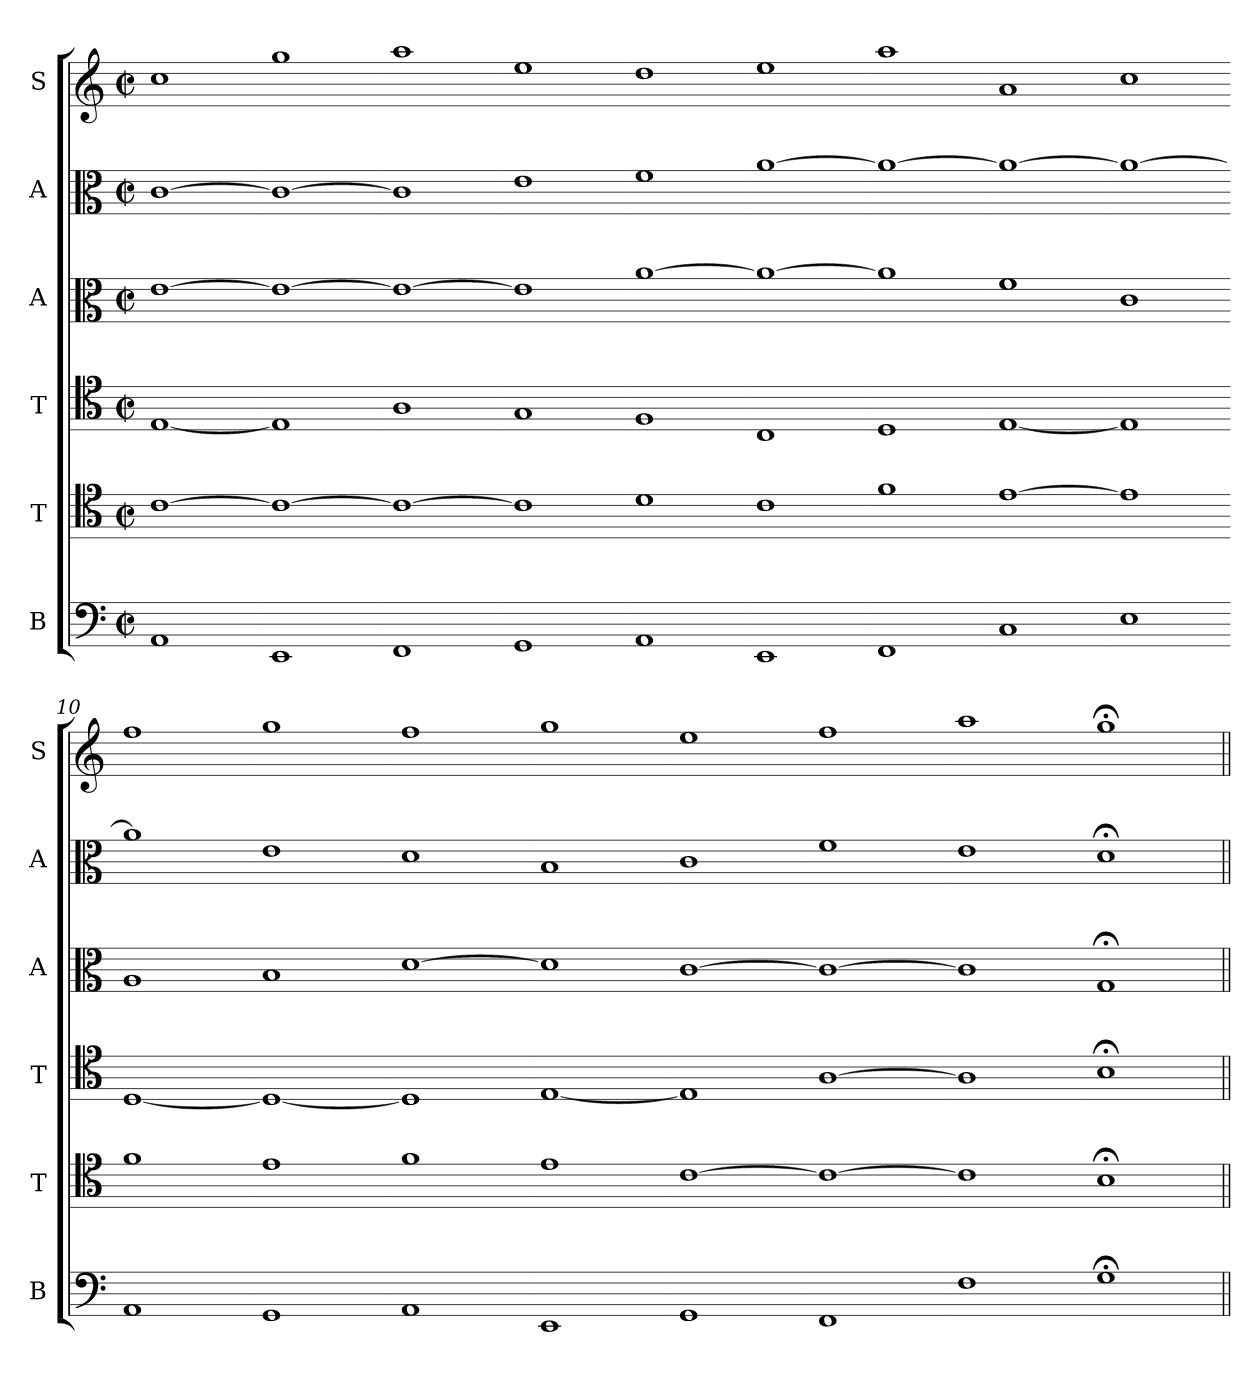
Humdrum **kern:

**kern	**kern	**kern	**kern	**kern	**kern
*part6	*part5	*part4	*part3	*part2	*part1
*staff6	*staff5	*staff4	*staff3	*staff2	*staff1
*I"B	*I"T	*I"T	*I"A	*I"A	*I"S
*I'B	*I'T	*I'T	*I'A	*I'A	*I'S
*clefF4	*clefC4	*clefC4	*clefC3	*clefC3	*clefG2
*k[]	*k[]	*k[]	*k[]	*k[]	*k[]
*M2/2	*M2/2	*M2/2	*M2/2	*M2/2	*M2/2
*met(c|)	*met(c|)	*met(c|)	*met(c|)	*met(c|)	*met(c|)
*MM208	*MM208	*MM208	*MM208	*MM208	*MM208
=1	=1	=1	=1	=1	=1
1AA	[1c	[1E	[1e	[1c	1cc
=2-	=2-	=2-	=2-	=2-	=2-
1EE	1c_	1E]	1e_	1c_	1gg
=3-	=3-	=3-	=3-	=3-	=3-
1FF	1c_	1A	1e_	1c]	1aa
=4-	=4-	=4-	=4-	=4-	=4-
1GG	1c]	1G	1e]	1e	1ee
=5-	=5-	=5-	=5-	=5-	=5-
1AA	1d	1F	[1a	1f	1dd
=6-	=6-	=6-	=6-	=6-	=6-
1EE	1c	1C	1a_	[1a	1ee
=7-	=7-	=7-	=7-	=7-	=7-
1FF	1f	1D	1a]	1a_	1aa
=8-	=8-	=8-	=8-	=8-	=8-
1C	[1e	[1E	1f	1a_	1a
=9-	=9-	=9-	=9-	=9-	=9-
1E	1e]	1E]	1c	1a_	1cc
=10-	=10-	=10-	=10-	=10-	=10-
1AA	1f	[1D	1A	1a]	1ff
=11-	=11-	=11-	=11-	=11-	=11-
1GG	1e	1D_	1B	1e	1gg
=12-	=12-	=12-	=12-	=12-	=12-
1AA	1f	1D]	[1d	1d	1ff
=13-	=13-	=13-	=13-	=13-	=13-
1EE	1e	[1E	1d]	1B	1gg
=14-	=14-	=14-	=14-	=14-	=14-
1GG	[1c	1E]	[1c	1c	1ee
=15-	=15-	=15-	=15-	=15-	=15-
1FF	1c_	[1A	1c_	1f	1ff
=16-	=16-	=16-	=16-	=16-	=16-
1F	1c]	1A]	1c]	1e	1aa
=17-	=17-	=17-	=17-	=17-	=17-
1G;<	1B;<	1B;<	1G;<	1d;	1gg;<
=||	=||	=||	=||	=||	=||
*-	*-	*-	*-	*-	*-
